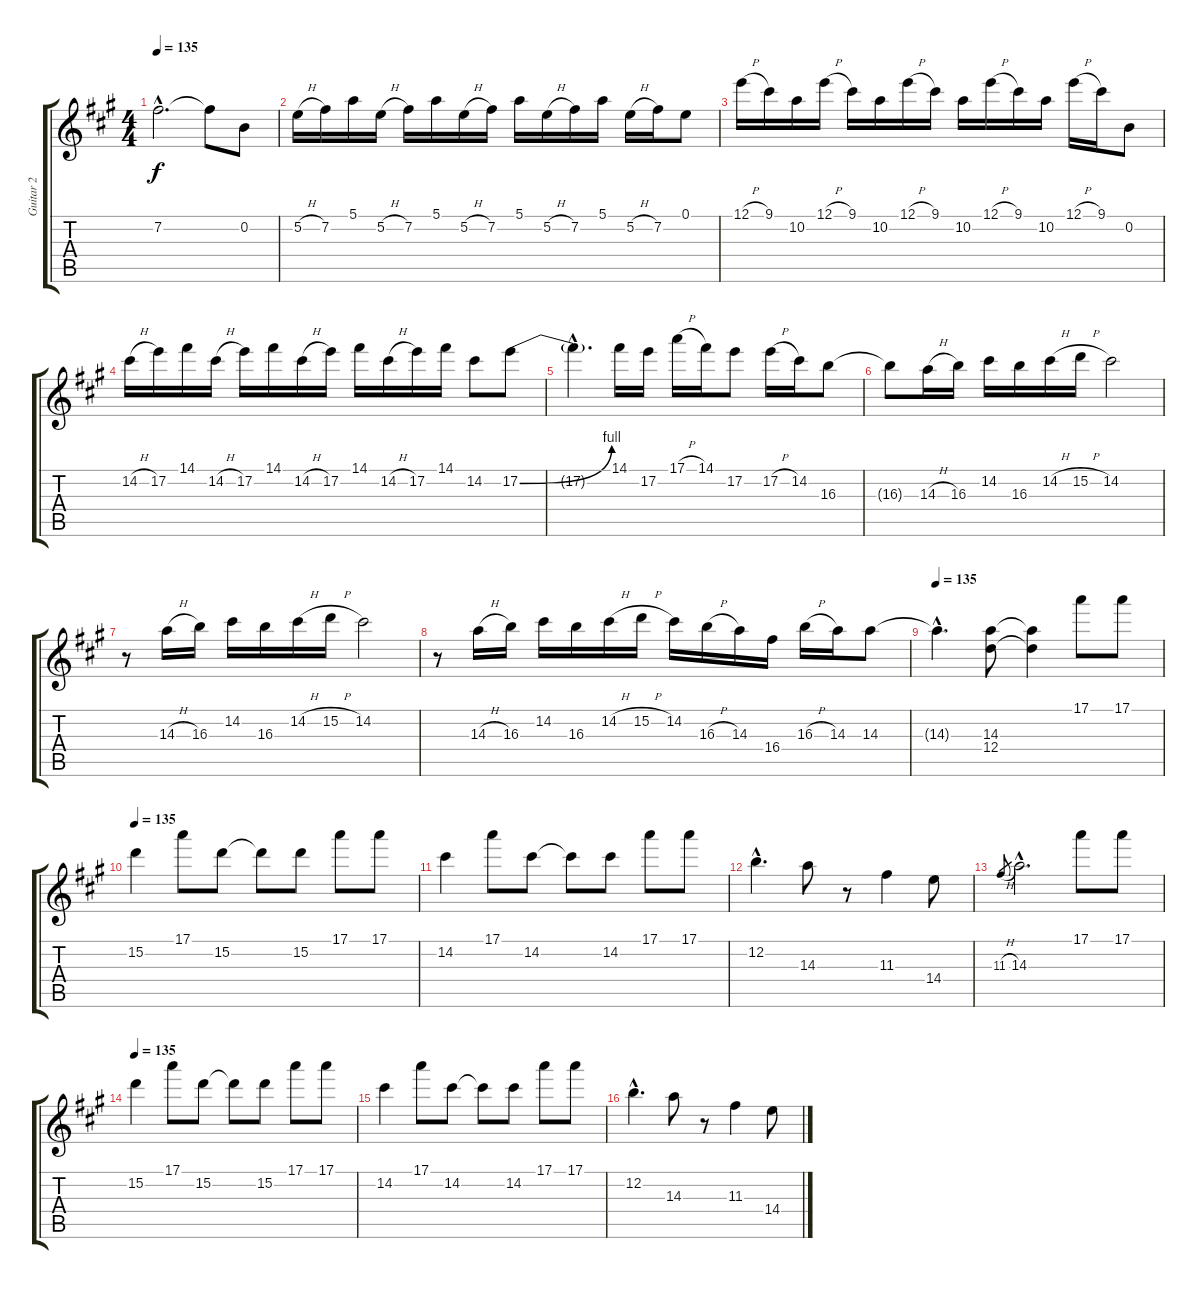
\track ("Guitar 2" "Guitar 2") {instrument overdrivenguitar}
\staff {score tabs}
\tuning (E4 B3 G3 D3 A2 E2) {hide}
\ts (4 4)
\tempo 135
\clef g2
\ks a
7.2{hac t}.2{d dy f} 7.2{t}.8 0.2.8 |
5.2{h}.16 7.2.16 5.1.16 5.2{h}.16 7.2.16 5.1.16 5.2{h}.16 7.2.16 5.1.16 5.2{h}.16 7.2.16 5.1.16 5.2{h}.16 7.2.16 0.1.8 |
12.1{h}.16 9.1.16 10.2.16 12.1{h}.16 9.1.16 10.2.16 12.1{h}.16 9.1.16 10.2.16 12.1{h}.16 9.1.16 10.2.16 12.1{h}.16 9.1.16 0.2.8 |
14.2{h}.16 17.2.16 14.1.16 14.2{h}.16 17.2.16 14.1.16 14.2{h}.16 17.2.16 14.1.16 14.2{h}.16 17.2.16 14.1.16 14.2.8 17.2{be (bend 0 0 60 4)}.8 |
17.2{hac t}.4{d} 14.1.16 17.2.16 17.1{h}.16 14.1.16 17.2.8 17.2{h}.16 14.2.16 16.3.8 |
16.3{t}.8 14.3{h}.16 16.3.16 14.2.16 16.3.16 14.2{h}.16 15.2{h}.16 14.2.2 |
r.8 14.3{h}.16 16.3.16 14.2.16 16.3.16 14.2{h}.16 15.2{h}.16 14.2.2 |
r.8 14.3{h}.16 16.3.16 14.2.16 16.3.16 14.2{h}.16 15.2{h}.16 14.2.16 16.3{h}.16 14.3.16 16.4.16 16.3{h}.16 14.3.16 14.3.8 |
\tempo 135
14.3{hac t}.4{d} (14.3 12.4).8 (14.3{t} 12.4{t}).4 17.1.8 17.1.8 |
\tempo 135
15.2.4 17.1.8 15.2.8 15.2{t}.8 15.2.8 17.1.8 17.1.8 |
14.2.4 17.1.8 14.2.8 14.2{t}.8 14.2.8 17.1.8 17.1.8 |
12.2{hac}.4{d} 14.3.8 r.8 11.3.4 14.4.8 |
11.3{h}.8{gr} 14.3{hac}.2{d} 17.1.8 17.1.8 |
\tempo 135
15.2.4 17.1.8 15.2.8 15.2{t}.8 15.2.8 17.1.8 17.1.8 |
14.2.4 17.1.8 14.2.8 14.2{t}.8 14.2.8 17.1.8 17.1.8 |
12.2{hac}.4{d} 14.3.8 r.8 11.3.4 14.4.8
